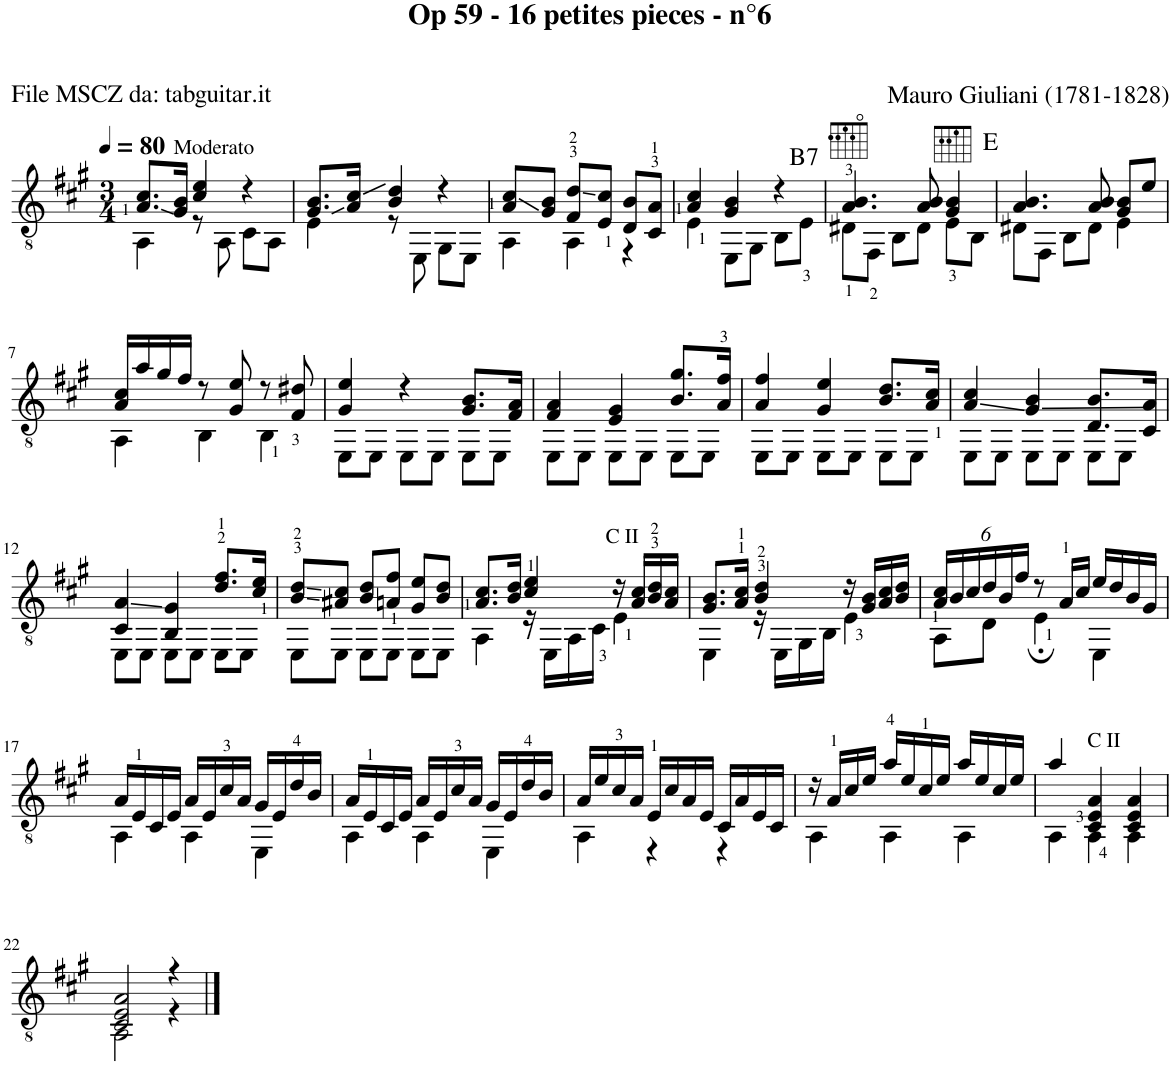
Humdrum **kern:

**kern	**harte
*part1	*part1
*staff1	*
*I"Guitar	*
*I'Guit.	*
*clefGv2	*
*k[f#c#g#]	*
*M3/4	*
*MM80	*
=1	=1
*^	*
8.A/ 8.c#/L	4AA\	.
!LO:TX:a:t=Moderato	!	!
16G#/ 16B/Jk	.	.
4c#/ 4e/	8r	.
.	8AA\	.
4r	8C#\L	.
.	8AA\J	.
=2	=2	=2
8.G#/ 8.B/L	4E\	.
16A/ 16c#/Jk	.	.
4B/ 4d/	8r	.
.	8EE\	.
4r	8GG#\L	.
.	8EE\J	.
=3	=3	=3
8A/ 8c#/L	4AA\	.
8G#/ 8B/J	.	.
8F#/ 8d/L	4AA\	.
8E/ 8c#/J	.	.
8D/ 8B/L	4r	.
8C#/ 8A/J	.	.
=4	=4	=4
4A/ 4c#/	4E\	.
4G#/ 4B/	8EE\L	.
.	8GG#\J	.
4r	8BB\L	.
.	8E\J	.
=5	=5	=5
!	!	!LO:H:kt=7
4.A/ 4.B/	8D#X\L	B:7
.	8FF#\J	.
.	8BB\L	.
8A/ 8B/	8D#\J	.
4G#/ 4B/	8E\L	E:maj
.	8BB\J	.
=6	=6	=6
4.A/ 4.B/	8D#X\L	.
.	8FF#\J	.
.	8BB\L	.
8A/ 8B/	8D#\J	.
8G#/ 8B/L	4E\	.
8e/J	.	.
!!LO:LB:g=z	!!
=7	=7	=7
16A/ 16c#/LL	4AA\	.
16a/	.	.
16g#/	.	.
16f#/JJ	.	.
8r	4BB\	.
8G#/ 8e/	.	.
8r	4BB\	.
8F#/ 8d#X/	.	.
=8	=8	=8
4G#/ 4e/	8EE\L	.
.	8EE\J	.
4r	8EE\L	.
.	8EE\J	.
8.G#/ 8.B/L	8EE\L	.
.	8EE\J	.
16F#/ 16A/Jk	.	.
=9	=9	=9
4F#/ 4A/	8EE\L	.
.	8EE\J	.
4E/ 4G#/	8EE\L	.
.	8EE\J	.
8.B/ 8.g#/L	8EE\L	.
.	8EE\J	.
16A/ 16f#/Jk	.	.
=10	=10	=10
4A/ 4f#/	8EE\L	.
.	8EE\J	.
4G#/ 4e/	8EE\L	.
.	8EE\J	.
8.B/ 8.d/L	8EE\L	.
.	8EE\J	.
16A/ 16c#/Jk	.	.
=11	=11	=11
4A/ 4c#/	8EE\L	.
.	8EE\J	.
4G#/ 4B/	8EE\L	.
.	8EE\J	.
8.D/ 8.B/L	8EE\L	.
.	8EE\J	.
16C#/ 16A/Jk	.	.
!!LO:LB:g=z	!!
=12	=12	=12
4C#/ 4A/	8EE\L	.
.	8EE\J	.
4BB/ 4G#/	8EE\L	.
.	8EE\J	.
8.d/ 8.f#/L	8EE\L	.
.	8EE\J	.
16c#/ 16e/Jk	.	.
=13	=13	=13
8B/ 8d/L	8EE\L	.
8A#X/ 8c#/J	8EE\J	.
8B/ 8d/L	8EE\L	.
8An/ 8f#/J	8EE\J	.
8G#/ 8e/L	8EE\L	.
8B/ 8d/J	8EE\J	.
=14	=14	=14
8.A/ 8.c#/L	4AA\	.
16B/ 16d/Jk	.	.
4c#/ 4e/	16r	.
.	16EE\LL	.
.	16AA\	.
.	16C#\JJ	.
16r	4E\	.
!LO:TX:a:t=C II	!	!
16A/ 16c#/LL	.	.
16B/ 16d/	.	.
16A/ 16c#/JJ	.	.
=15	=15	=15
8.G#/ 8.B/L	4EE\	.
16A/ 16c#/Jk	.	.
4B/ 4d/	16r	.
.	16EE\LL	.
.	16GG#\	.
.	16BB\JJ	.
16r	4E\	.
16G#/ 16B/LL	.	.
16A/ 16c#/	.	.
16B/ 16d/JJ	.	.
=16	=16	=16
*Xbrackettup	*	*
24A/ 24c#/LL	8AA\L	.
24B/	.	.
24c#/	.	.
24d/	8D\J	.
24B/	.	.
24f#/JJ	.	.
8r	4E;\	.
16A/LL	.	.
16c#/JJ	.	.
16e/LL	4EE\	.
16d/	.	.
16B/	.	.
16G#/JJ	.	.
!!LO:LB:g=z	!!
=17	=17	=17
16A/LL	4AA\	.
16E/	.	.
16C#/	.	.
16E/JJ	.	.
16A/LL	4AA\	.
16E/	.	.
16c#/	.	.
16A/JJ	.	.
16G#/LL	4EE\	.
16E/	.	.
16d/	.	.
16B/JJ	.	.
=18	=18	=18
16A/LL	4AA\	.
16E/	.	.
16C#/	.	.
16E/JJ	.	.
16A/LL	4AA\	.
16E/	.	.
16c#/	.	.
16A/JJ	.	.
16G#/LL	4EE\	.
16E/	.	.
16d/	.	.
16B/JJ	.	.
=19	=19	=19
16A/LL	4AA\	.
16e/	.	.
16c#/	.	.
16A/JJ	.	.
16E/LL	4r	.
16c#/	.	.
16A/	.	.
16E/JJ	.	.
16C#/LL	4r	.
16A/	.	.
16E/	.	.
16C#/JJ	.	.
=20	=20	=20
16r	4AA\	.
16A/LL	.	.
16c#/	.	.
16e/JJ	.	.
16a/LL	4AA\	.
16e/	.	.
16c#/	.	.
16e/JJ	.	.
16a/LL	4AA\	.
16e/	.	.
16c#/	.	.
16e/JJ	.	.
=21	=21	=21
4a/	4AA\	.
!LO:TX:a:t=C II	!	!
4C#/ 4E/ 4A/	4AA\	.
4C#/ 4E/ 4A/	4AA\	.
!!LO:LB:g=z	!!
=22	=22	=22
2C#/ 2E/ 2A/	2AA\	.
4r	4r	.
*v	*v	*
==	==
*-	*-
